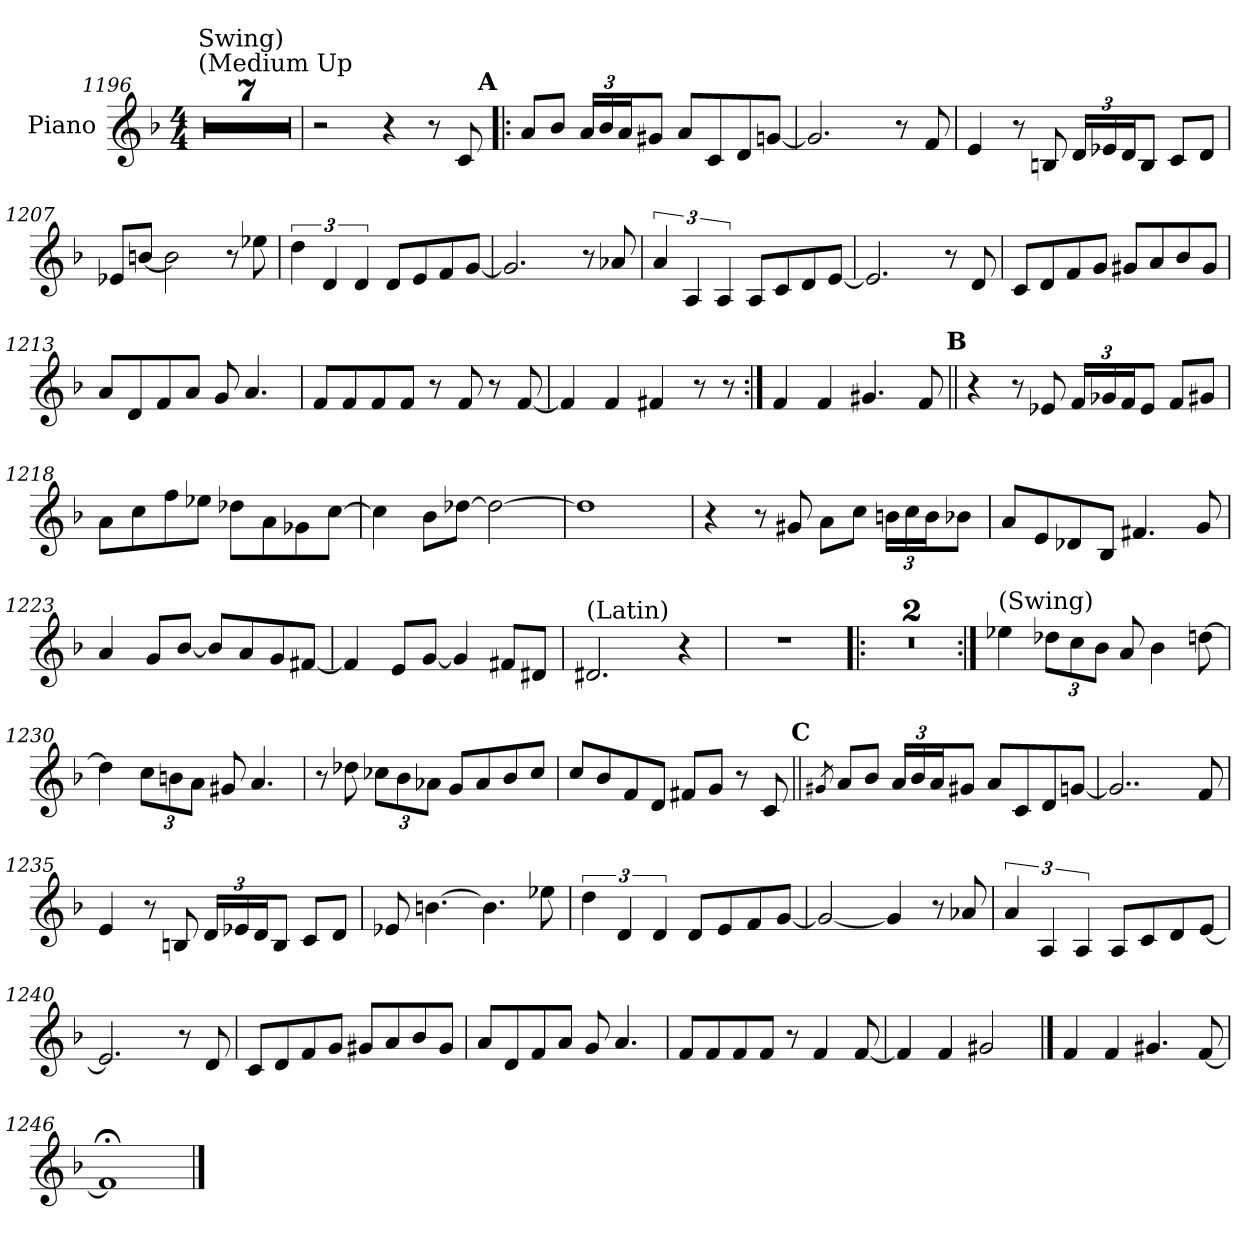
**kern
*part1
*staff1
*I"Piano
*I'Pno.
!!LO:PB:g=z
*clefG2
*k[b-]
*M4/4
*MM144
=1196
!LO:TX:a:t=(Medium Up
!LO:TX:t=Swing)
1r
=1197
1r
=1198
1r
=1199
1r
=1200
1r
=1201
1r
=1202
1r
=1203
2r
4r
8r
8c/
!!LO:LB:g=z
!!LO:REH:place=s1:a:enc=none:fs=14:t=A
=1204!|:
8a/L
8b-/J
*Xbrackettup
24a/LL
24b-/
24a/J
8g#X/J
8a/L
8c/
8d/
[8gn/J
=1205
2.g/]
8r
8f/
=1206
4e/
8r
8Bn/
24d/LL
24e-X/
24d/J
8B/J
8c/L
8d/J
=1207
8e-X/L
[8bn/J
2b\]
8r
8ee-X\
!!LO:LB:g=z
=1208
*brackettup
6dd\
6d/
6d/
8d/L
8e/
8f/
[8g/J
!!LO:LB:g=z
=1209
2.g/]
8r
8a-X/
=1210
6a/
6A/
6A/
8A/L
8c/
8d/
[8e/J
=1211
2.e/]
8r
8d/
=1212
8c/L
8d/
8f/
8g/J
8g#X/L
8a/
8b-/
8g#/J
=1213
8a/L
8d/
8f/
8a/J
8g/
4.a/
!!LO:LB:g=z
=1214
8f/L
8f/
8f/
8f/J
8r
8f/
8r
[8f/
=1215
4f/]
4f/
4f#X/
8r
8r
=1216:|!
4f/
4f/
4.g#X/
8f/
!!LO:LB:g=z
!!LO:REH:place=s1:a:enc=none:fs=14:t=B
=1217||
4r
8r
8e-X/
*Xbrackettup
24f/LL
24g-X/
24f/J
8e-/J
8f/L
8g#X/J
=1218
8a\L
8cc\
8ff\
8ee-X\J
8dd-X\L
8a\
8g-X\
[8cc\J
=1219
4cc\]
8b-\L
[8dd-X\J
2dd-\_
=1220
1dd-]
!!LO:LB:g=z
=1221
4r
8r
8g#X/
8a\L
8cc\J
24bn\LL
24cc\
24b\J
8b-X\J
!!LO:LB:g=z
=1222
8a/L
8e/
8d-X/
8B-/J
4.f#X/
8g/
=1223
4a/
8g/L
[8b-/J
8b-/L]
8a/
8g/
[8f#X/J
=1224
4f#/]
8e/L
[8g/J
4g/]
8f#X/L
8d#X/J
=1225
!LO:TX:a:t=(Latin)
2.d#X/
4r
=1226
1r
=1227!|:
1r
=1228
1r
!!LO:LB:g=z
=1229:|!
!LO:TX:t=(Swing)
4ee-X\
12dd-X\L
12cc\
12b-\J
8a/
4b-\
[8ddn\
=1230
4dd\]
12cc\L
12bn\
12a\J
8g#X/
4.a/
=1231
8r
8dd-X\
12cc-X\L
12b-\
12a-X\J
8g/L
8a-/
8b-/
8cc-/J
=1232
8cc/L
8b-/
8f/
8d/J
8f#X/L
8g/J
8r
8c/
!!LO:LB:g=z
!!LO:REH:place=s1:a:enc=none:fs=14:t=C
=1233||
8qg#X/
8a/L
8b-/J
24a/LL
24b-/
24a/J
8g#/J
8a/L
8c/
8d/
[8gn/J
=1234
2..g/]
8f/
=1235
4e/
8r
8Bn/
24d/LL
24e-X/
24d/J
8B/J
8c/L
8d/J
=1236
8e-X/
[4.bn\
4.b\]
8ee-X\
!!LO:PB:g=z
=1237
*brackettup
6dd\
6d/
6d/
8d/L
8e/
8f/
[8g/J
!!LO:LB:g=z
=1238
2g/_
4g/]
8r
8a-X/
=1239
6a/
6A/
6A/
8A/L
8c/
8d/
[8e/J
=1240
2.e/]
8r
8d/
=1241
8c/L
8d/
8f/
8g/J
8g#X/L
8a/
8b-/
8g#/J
=1242
8a/L
8d/
8f/
8a/J
8g/
4.a/
!!LO:LB:g=z
=1243
8f/L
8f/
8f/
8f/J
8r
4f/
[8f/
=1244
4f/]
4f/
2g#X/
==1245
4f/
4f/
4.g#X/
[8f/
=1246
1f;<]
==
*-
